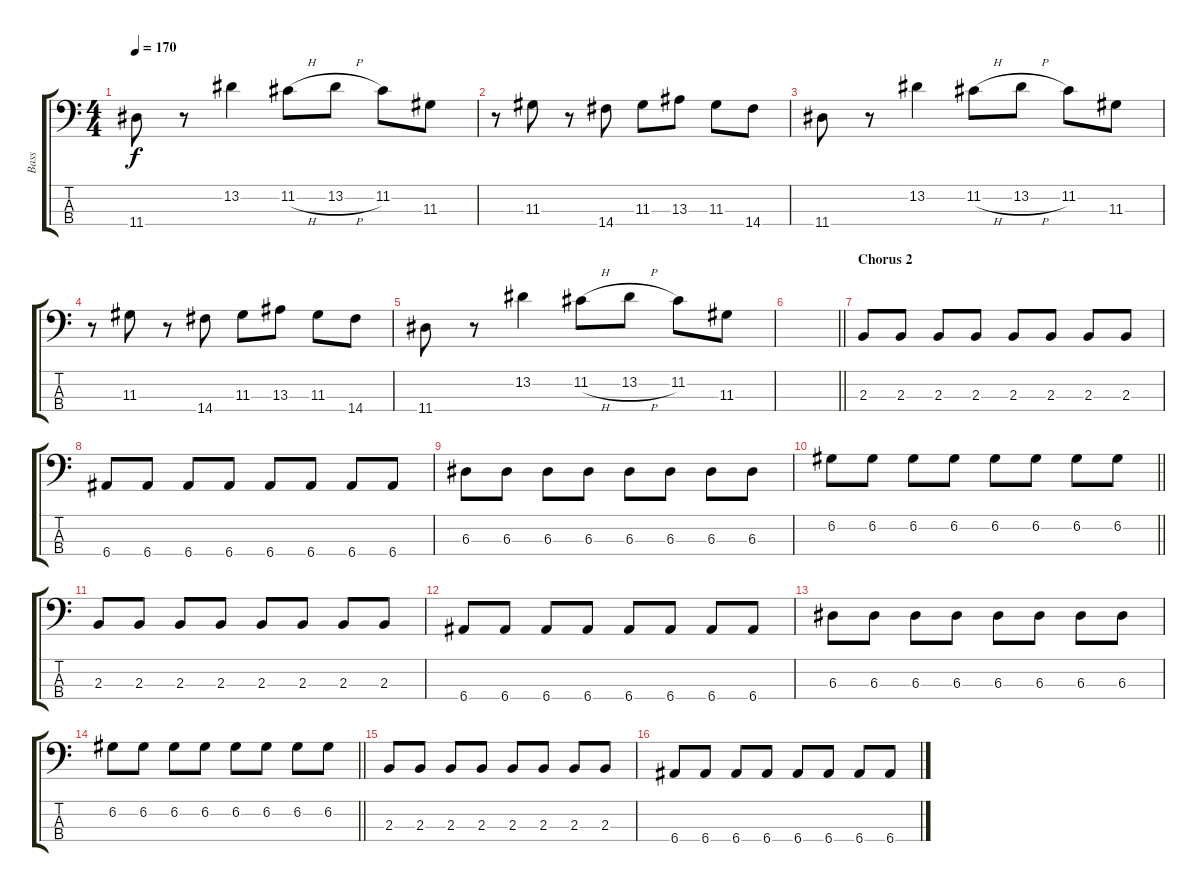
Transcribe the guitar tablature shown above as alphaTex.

\track ("Bass" "Bass") {instrument electricbassfinger}
\staff {score tabs}
\tuning (G2 D2 A1 E1) {hide}
\ts (4 4)
\tempo 170
\clef f4
\ks c
11.4.8{dy f} r.8 13.2.4 11.2{h}.8 13.2{h}.8 11.2.8 11.3.8 |
r.8 11.3.8 r.8 14.4.8 11.3.8 13.3.8 11.3.8 14.4.8 |
11.4.8 r.8 13.2.4 11.2{h}.8 13.2{h}.8 11.2.8 11.3.8 |
r.8 11.3.8 r.8 14.4.8 11.3.8 13.3.8 11.3.8 14.4.8 |
11.4.8 r.8 13.2.4 11.2{h}.8 13.2{h}.8 11.2.8 11.3.8 |
\barLineRight lightlight
|
\section ("" "Chorus 2")
2.3.8 2.3.8 2.3.8 2.3.8 2.3.8 2.3.8 2.3.8 2.3.8 |
6.4.8 6.4.8 6.4.8 6.4.8 6.4.8 6.4.8 6.4.8 6.4.8 |
6.3.8 6.3.8 6.3.8 6.3.8 6.3.8 6.3.8 6.3.8 6.3.8 |
\barLineRight lightlight
6.2.8 6.2.8 6.2.8 6.2.8 6.2.8 6.2.8 6.2.8 6.2.8 |
2.3.8 2.3.8 2.3.8 2.3.8 2.3.8 2.3.8 2.3.8 2.3.8 |
6.4.8 6.4.8 6.4.8 6.4.8 6.4.8 6.4.8 6.4.8 6.4.8 |
6.3.8 6.3.8 6.3.8 6.3.8 6.3.8 6.3.8 6.3.8 6.3.8 |
\barLineRight lightlight
6.2.8 6.2.8 6.2.8 6.2.8 6.2.8 6.2.8 6.2.8 6.2.8 |
2.3.8 2.3.8 2.3.8 2.3.8 2.3.8 2.3.8 2.3.8 2.3.8 |
6.4.8 6.4.8 6.4.8 6.4.8 6.4.8 6.4.8 6.4.8 6.4.8
